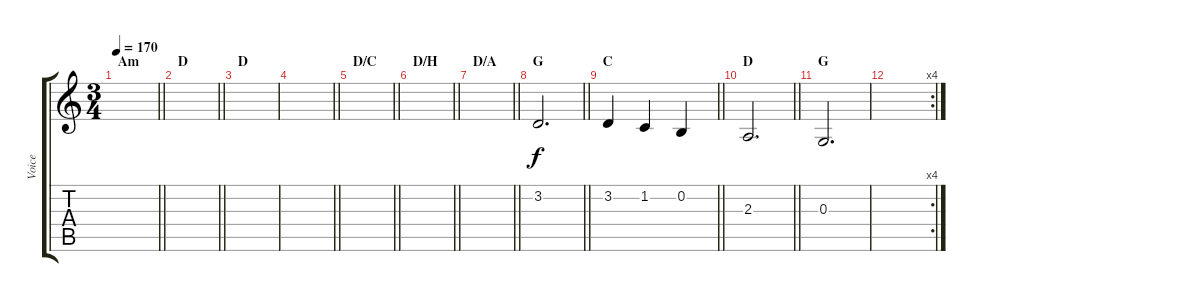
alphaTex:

\track ("Voice" "Voice") {instrument flute}
\staff {score tabs}
\tuning (E4 B3 G3 D3 A2 E2) {hide}
\ts (3 4)
\section ("" "Am")
\tempo 170
\clef g2
\barLineRight lightlight
\ks c
|
\section ("" "D")
\barLineRight lightlight
|
\section ("" "D")
|
\barLineRight lightlight
|
\section ("" "D/C")
\barLineRight lightlight
|
\section ("" "D/H")
\barLineRight lightlight
|
\section ("" "D/A")
\barLineRight lightlight
|
\section ("" "G")
\barLineRight lightlight
3.2.2{d} |
\section ("" "C")
\barLineRight lightlight
3.2.4 1.2.4 0.2.4 |
\section ("" "D")
\barLineRight lightlight
2.3.2{d} |
\section ("" "G")
0.3.2{d} |
\rc 4
